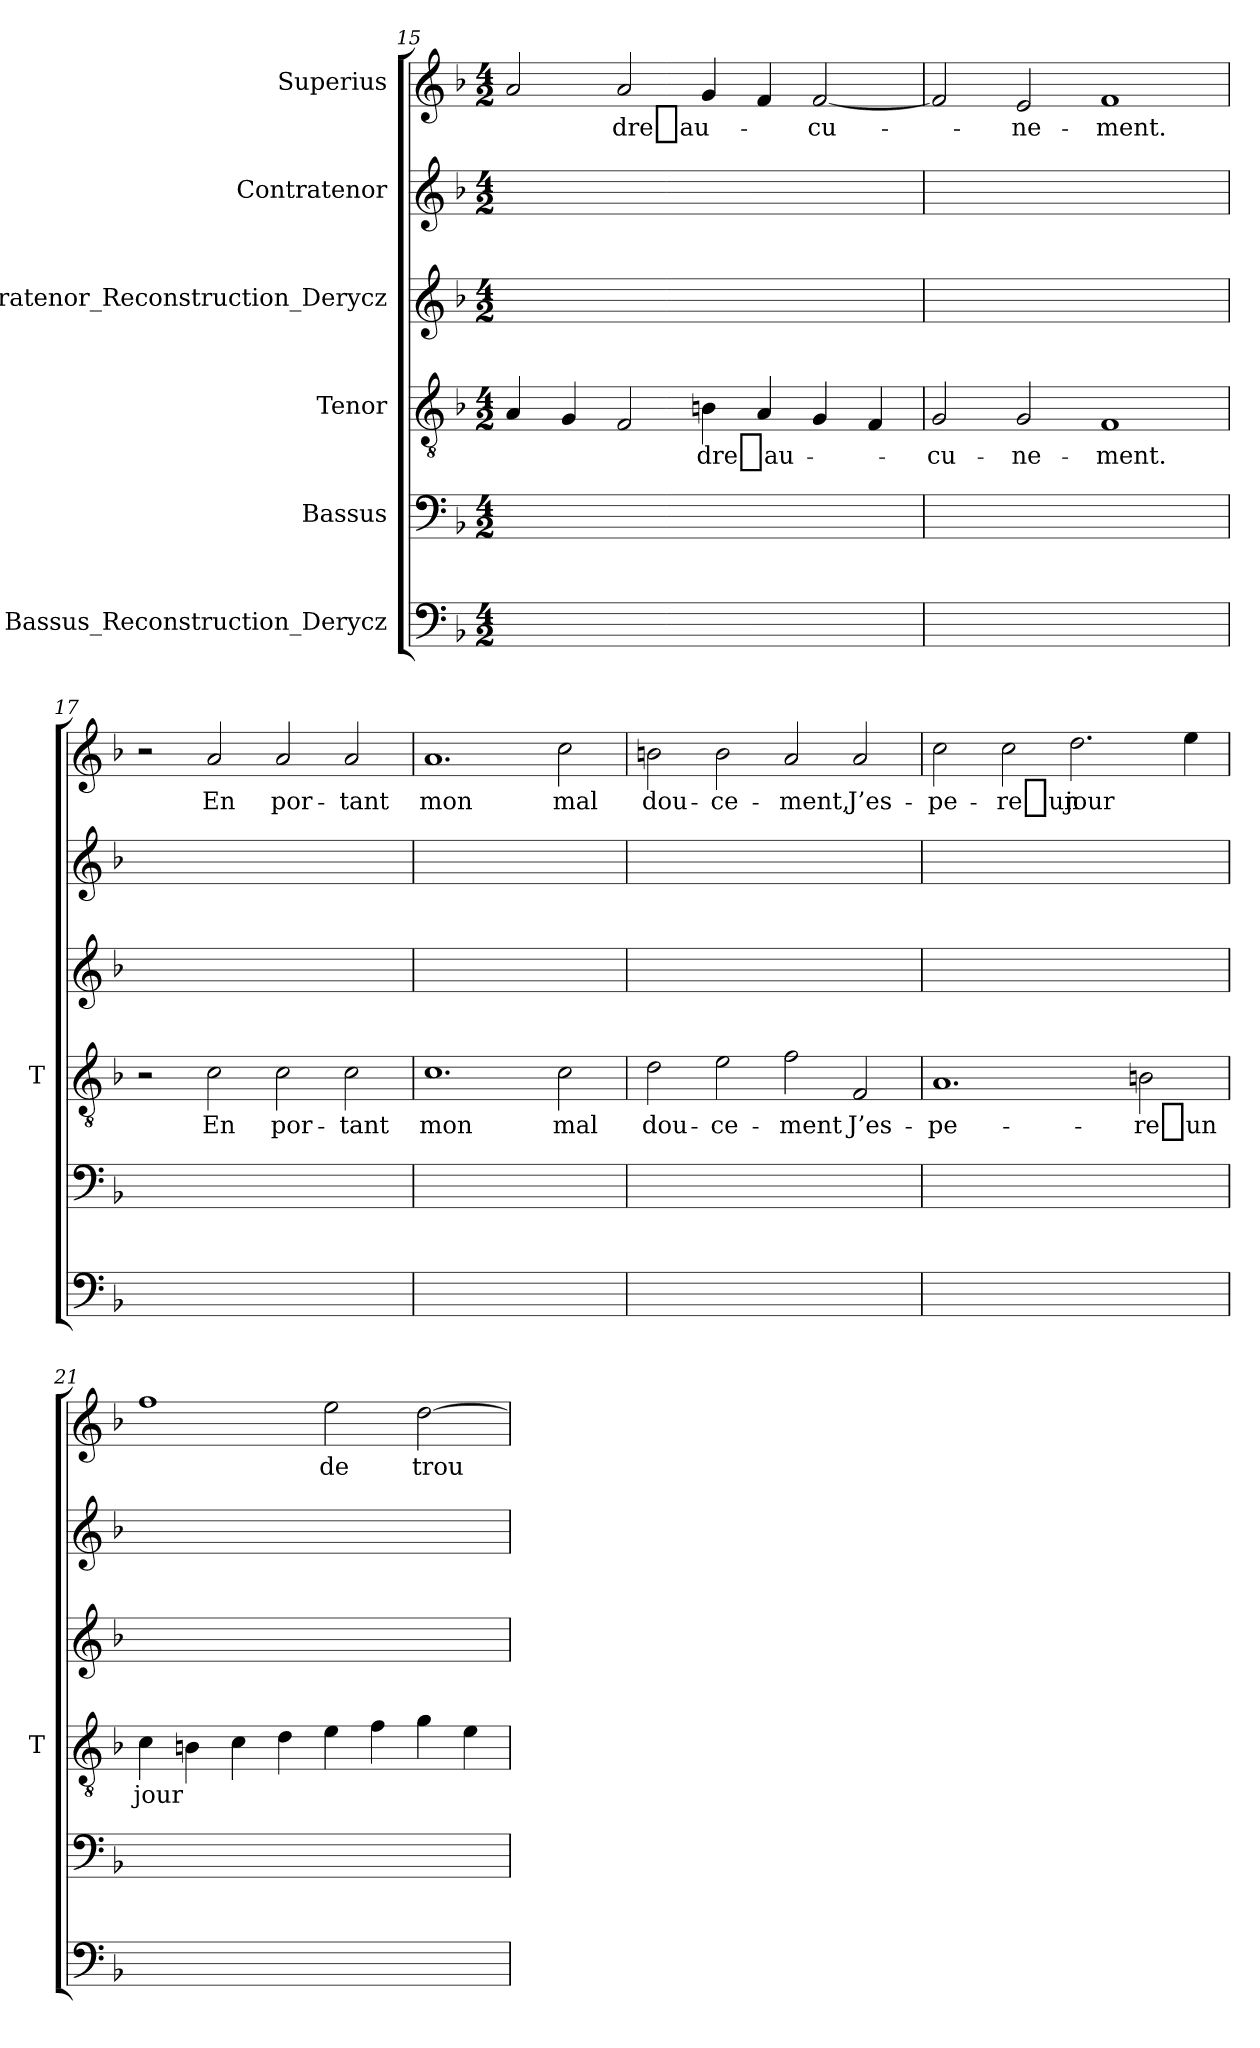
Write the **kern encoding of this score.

**kern	**kern	**kern	**text	**kern	**kern	**kern	**text
*part6	*part5	*part4	*part4	*part3	*part2	*part1	*part1
*staff6	*staff5	*staff4	*staff4	*staff3	*staff2	*staff1	*staff1
*I"Bassus_Reconstruction_Derycz	*I"Bassus	*I"Tenor	*	*I"Contratenor_Reconstruction_Derycz	*I"Contratenor	*I"Superius	*
*	*	*I'T	*	*	*	*	*
*clefF4	*clefF4	*clefGv2	*	*clefG2	*clefG2	*clefG2	*
*k[b-]	*k[b-]	*k[b-]	*	*k[b-]	*k[b-]	*k[b-]	*
*M4/2	*M4/2	*M4/2	*	*M4/2	*M4/2	*M4/2	*
=15	=15	=15	=15	=15	=15	=15	=15
0ryy	0ryy	4A	.	0ryy	0ryy	2a	.
.	.	4G	.	.	.	.	.
.	.	2F	.	.	.	2a	dre_au-
.	.	4Bn	dre_au-	.	.	4g	.
.	.	4A	.	.	.	4f	.
.	.	4G	.	.	.	[2f	cu-
.	.	4F	.	.	.	.	.
=16	=16	=16	=16	=16	=16	=16	=16
0ryy	0ryy	2G	cu-	0ryy	0ryy	2f]	.
.	.	2G	ne-	.	.	2e	ne-
.	.	1F	-ment.	.	.	1f	-ment.
=17	=17	=17	=17	=17	=17	=17	=17
0ryy	0ryy	2r	.	0ryy	0ryy	2r	.
.	.	2c	-En	.	.	2a	-En
.	.	2c	por-	.	.	2a	por-
.	.	2c	-tant	.	.	2a	-tant
=18	=18	=18	=18	=18	=18	=18	=18
0ryy	0ryy	1.c	-mon	0ryy	0ryy	1.a	-mon
.	.	2c	-mal	.	.	2cc	-mal
=19	=19	=19	=19	=19	=19	=19	=19
0ryy	0ryy	2d	dou-	0ryy	0ryy	2bn	dou-
.	.	2e	ce-	.	.	2b	ce-
.	.	2f	-ment	.	.	2a	-ment,
.	.	2F	J’es-	.	.	2a	J’es-
=20	=20	=20	=20	=20	=20	=20	=20
0ryy	0ryy	1.A	pe-	0ryy	0ryy	2cc	pe-
.	.	.	.	.	.	2cc	-re_un
.	.	.	.	.	.	2.dd	-jour
.	.	2Bn	-re_un	.	.	.	.
.	.	.	.	.	.	4ee	.
=21	=21	=21	=21	=21	=21	=21	=21
0ryy	0ryy	4c	-jour	0ryy	0ryy	1ff	.
.	.	4Bn	.	.	.	.	.
.	.	4c	.	.	.	.	.
.	.	4d	.	.	.	.	.
.	.	4e	.	.	.	2ee	-de
.	.	4f	.	.	.	.	.
.	.	4g	.	.	.	[2dd	trou-
.	.	4e	.	.	.	.	.
=	=	=	=	=	=	=	=
*-	*-	*-	*-	*-	*-	*-	*-
